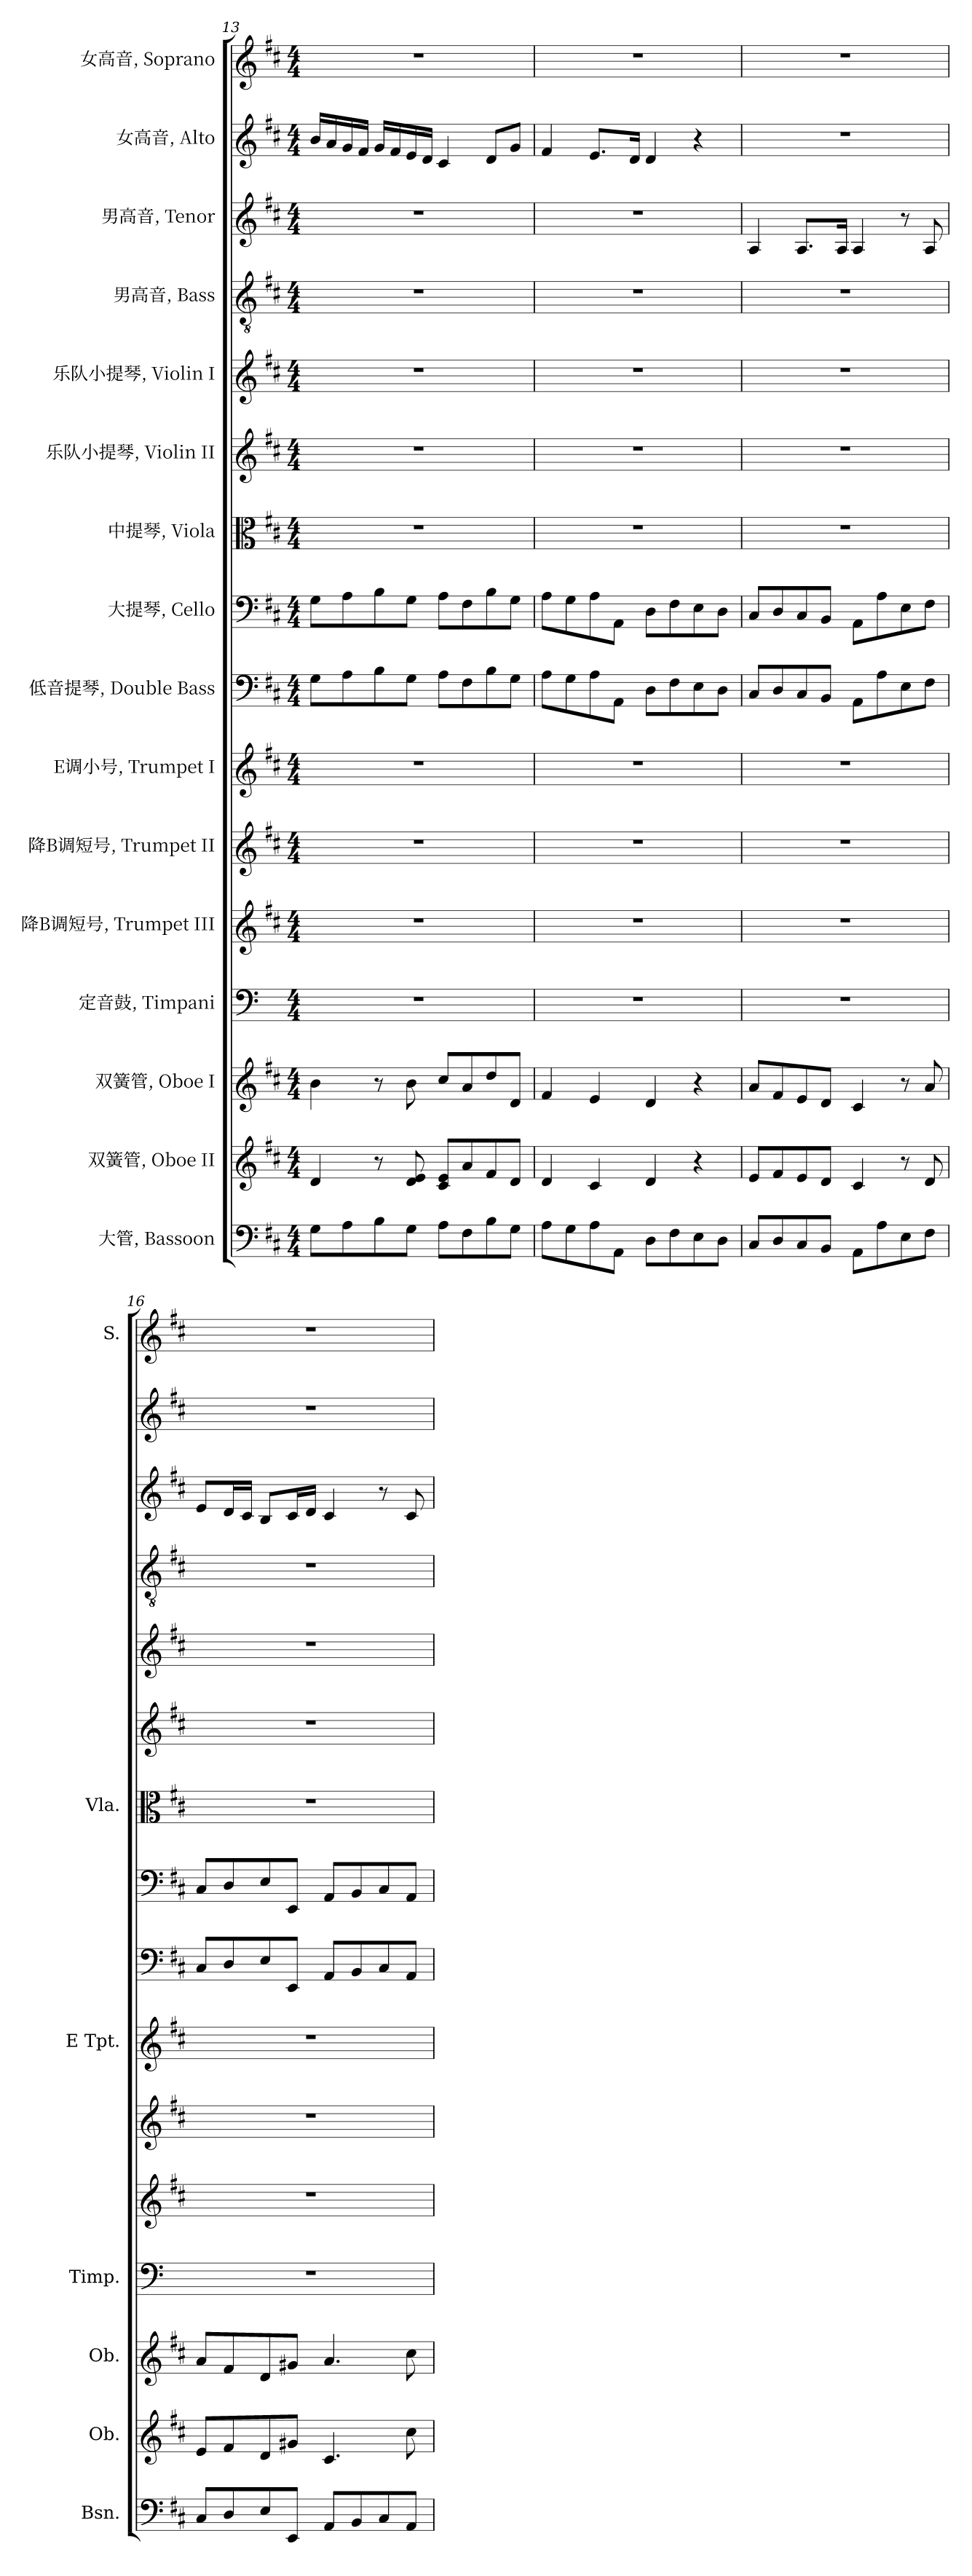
**kern	**kern	**kern	**kern	**kern	**kern	**kern	**kern	**kern	**kern	**kern	**kern	**kern	**kern	**kern	**kern
*part16	*part15	*part14	*part13	*part12	*part11	*part10	*part9	*part8	*part7	*part6	*part5	*part4	*part3	*part2	*part1
*staff16	*staff15	*staff14	*staff13	*staff12	*staff11	*staff10	*staff9	*staff8	*staff7	*staff6	*staff5	*staff4	*staff3	*staff2	*staff1
*I"大管, Bassoon	*I"双簧管, Oboe II	*I"双簧管, Oboe I	*I"定音鼓, Timpani	*I"降B调短号, Trumpet III	*I"降B调短号, Trumpet II	*I"E调小号, Trumpet I	*I"低音提琴, Double Bass	*I"大提琴, Cello	*I"中提琴, Viola	*I"乐队小提琴, Violin II	*I"乐队小提琴, Violin I	*I"男高音, Bass	*I"男高音, Tenor	*I"女高音, Alto	*I"女高音, Soprano
*I'Bsn.	*I'Ob.	*I'Ob.	*I'Timp.	*	*	*I'E Tpt.	*	*	*I'Vla.	*	*	*	*	*	*I'S.
*clefF4	*clefG2	*clefG2	*clefF4	*clefG2	*clefG2	*clefG2	*clefF4	*clefF4	*clefC3	*clefG2	*clefG2	*clefGv2	*clefG2	*clefG2	*clefG2
*	*	*	*	*ITrd1c2	*ITrd1c2	*ITrd-3c-4	*ITrd7c12	*	*	*	*	*	*	*	*
*k[f#c#]	*k[f#c#]	*k[f#c#]	*k[]	*k[]	*k[]	*k[b-e-a-d-g-c-]	*k[f#c#]	*k[f#c#]	*k[f#c#]	*k[f#c#]	*k[f#c#]	*k[f#c#]	*k[f#c#]	*k[f#c#]	*k[f#c#]
*M4/4	*M4/4	*M4/4	*M4/4	*M4/4	*M4/4	*M4/4	*M4/4	*M4/4	*M4/4	*M4/4	*M4/4	*M4/4	*M4/4	*M4/4	*M4/4
=13	=13	=13	=13	=13	=13	=13	=13	=13	=13	=13	=13	=13	=13	=13	=13
8G\L	4d/	4b\	1r	1r	1r	1r	8GG\L	8G\L	1r	1r	1r	1r	1r	16b/LL	1r
.	.	.	.	.	.	.	.	.	.	.	.	.	.	16a/	.
8A\	.	.	.	.	.	.	8AA\	8A\	.	.	.	.	.	16g/	.
.	.	.	.	.	.	.	.	.	.	.	.	.	.	16f#/JJ	.
8B\	8r	8r	.	.	.	.	8BB\	8B\	.	.	.	.	.	16g/LL	.
.	.	.	.	.	.	.	.	.	.	.	.	.	.	16f#/	.
8G\J	8d/ 8e/	8b\	.	.	.	.	8GG\J	8G\J	.	.	.	.	.	16e/	.
.	.	.	.	.	.	.	.	.	.	.	.	.	.	16d/JJ	.
8A\L	8c#/ 8e/L	8cc#/L	.	.	.	.	8AA\L	8A\L	.	.	.	.	.	4c#/	.
8F#\	8a/	8a/	.	.	.	.	8FF#\	8F#\	.	.	.	.	.	.	.
8B\	8f#/	8dd/	.	.	.	.	8BB\	8B\	.	.	.	.	.	8d/L	.
8G\J	8d/J	8d/J	.	.	.	.	8GG\J	8G\J	.	.	.	.	.	8g/J	.
=14	=14	=14	=14	=14	=14	=14	=14	=14	=14	=14	=14	=14	=14	=14	=14
8A\L	4d/	4f#/	1r	1r	1r	1r	8AA\L	8A\L	1r	1r	1r	1r	1r	4f#/	1r
8G\	.	.	.	.	.	.	8GG\	8G\	.	.	.	.	.	.	.
8A\	4c#/	4e/	.	.	.	.	8AA\	8A\	.	.	.	.	.	8.e/L	.
8AA\J	.	.	.	.	.	.	8AAA\J	8AA\J	.	.	.	.	.	.	.
.	.	.	.	.	.	.	.	.	.	.	.	.	.	16d/Jk	.
8D\L	4d/	4d/	.	.	.	.	8DD\L	8D\L	.	.	.	.	.	4d/	.
8F#\	.	.	.	.	.	.	8FF#\	8F#\	.	.	.	.	.	.	.
8E\	4r	4r	.	.	.	.	8EE\	8E\	.	.	.	.	.	4r	.
8D\J	.	.	.	.	.	.	8DD\J	8D\J	.	.	.	.	.	.	.
!!LO:PB:g=z
=15	=15	=15	=15	=15	=15	=15	=15	=15	=15	=15	=15	=15	=15	=15	=15
8C#/L	8e/L	8a/L	1r	1r	1r	1r	8CC#/L	8C#/L	1r	1r	1r	1r	4A/	1r	1r
8D/	8f#/	8f#/	.	.	.	.	8DD/	8D/	.	.	.	.	.	.	.
8C#/	8e/	8e/	.	.	.	.	8CC#/	8C#/	.	.	.	.	8.A/L	.	.
8BB/J	8d/J	8d/J	.	.	.	.	8BBB/J	8BB/J	.	.	.	.	.	.	.
.	.	.	.	.	.	.	.	.	.	.	.	.	16A/Jk	.	.
8AA\L	4c#/	4c#/	.	.	.	.	8AAA\L	8AA\L	.	.	.	.	4A/	.	.
8A\	.	.	.	.	.	.	8AA\	8A\	.	.	.	.	.	.	.
8E\	8r	8r	.	.	.	.	8EE\	8E\	.	.	.	.	8r	.	.
8F#\J	8d/	8a/	.	.	.	.	8FF#\J	8F#\J	.	.	.	.	8A/	.	.
=16	=16	=16	=16	=16	=16	=16	=16	=16	=16	=16	=16	=16	=16	=16	=16
8C#/L	8e/L	8a/L	1r	1r	1r	1r	8CC#/L	8C#/L	1r	1r	1r	1r	8e/L	1r	1r
8D/	8f#/	8f#/	.	.	.	.	8DD/	8D/	.	.	.	.	16d/L	.	.
.	.	.	.	.	.	.	.	.	.	.	.	.	16c#/JJ	.	.
8E/	8d/	8d/	.	.	.	.	8EE/	8E/	.	.	.	.	8B/L	.	.
8EE/J	8g#X/J	8g#X/J	.	.	.	.	8EEE/J	8EE/J	.	.	.	.	16c#/L	.	.
.	.	.	.	.	.	.	.	.	.	.	.	.	16d/JJ	.	.
8AA/L	4.c#/	4.a/	.	.	.	.	8AAA/L	8AA/L	.	.	.	.	4c#/	.	.
8BB/	.	.	.	.	.	.	8BBB/	8BB/	.	.	.	.	.	.	.
8C#/	.	.	.	.	.	.	8CC#/	8C#/	.	.	.	.	8r	.	.
8AA/J	8cc#\	8cc#\	.	.	.	.	8AAA/J	8AA/J	.	.	.	.	8c#/	.	.
=	=	=	=	=	=	=	=	=	=	=	=	=	=	=	=
*-	*-	*-	*-	*-	*-	*-	*-	*-	*-	*-	*-	*-	*-	*-	*-
